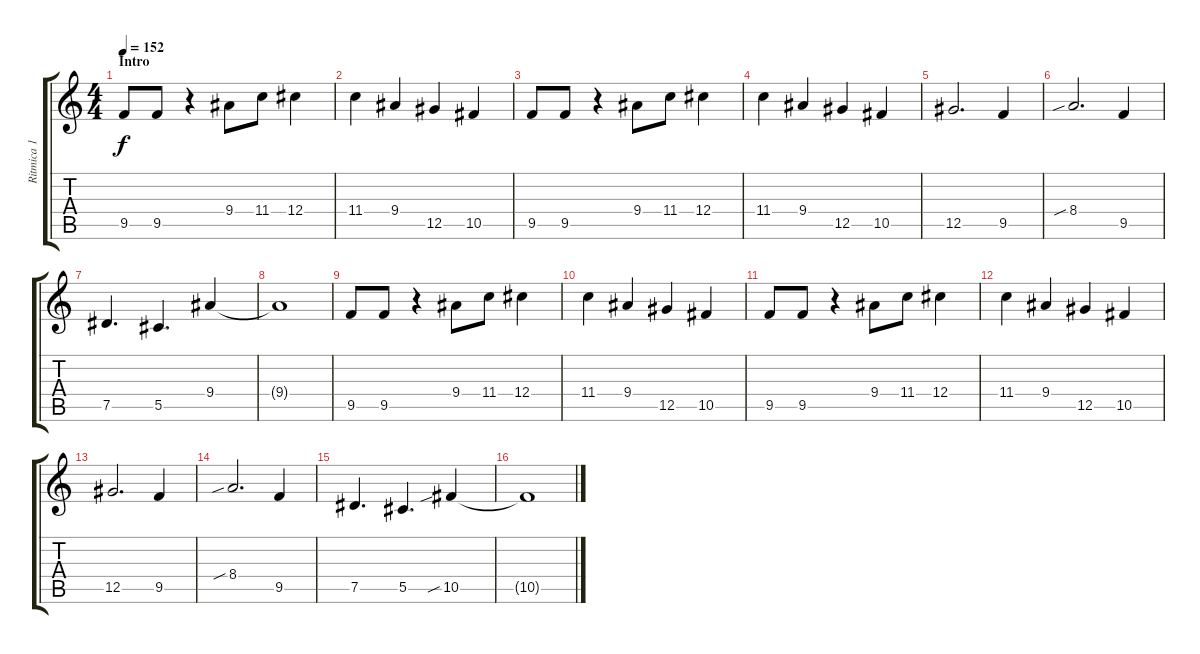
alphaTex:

\track ("Ritmica 1" "Ritmica 1") {instrument distortionguitar}
\staff {score tabs}
\tuning (Eb4 Bb3 Gb3 Db3 Ab2 Eb2) {hide}
\ts (4 4)
\section ("" "Intro")
\tempo 152
\clef g2
\ks c
9.5.8{dy f instrument distortionguitar} 9.5.8 r.4 9.4.8 11.4.8 12.4.4 |
11.4.4 9.4.4 12.5.4 10.5.4 |
9.5.8 9.5.8 r.4 9.4.8 11.4.8 12.4.4 |
11.4.4 9.4.4 12.5.4 10.5.4 |
12.5.2{d} 9.5.4 |
8.4{sib}.2{d} 9.5.4 |
7.5.4{d} 5.5.4{d} 9.4.4 |
9.4{t}.1 |
9.5.8 9.5.8 r.4 9.4.8 11.4.8 12.4.4 |
11.4.4 9.4.4 12.5.4 10.5.4 |
9.5.8 9.5.8 r.4 9.4.8 11.4.8 12.4.4 |
11.4.4 9.4.4 12.5.4 10.5.4 |
12.5.2{d} 9.5.4 |
8.4{sib}.2{d} 9.5.4 |
7.5.4{d} 5.5.4{d} 10.5{sib}.4 |
10.5{t}.1
